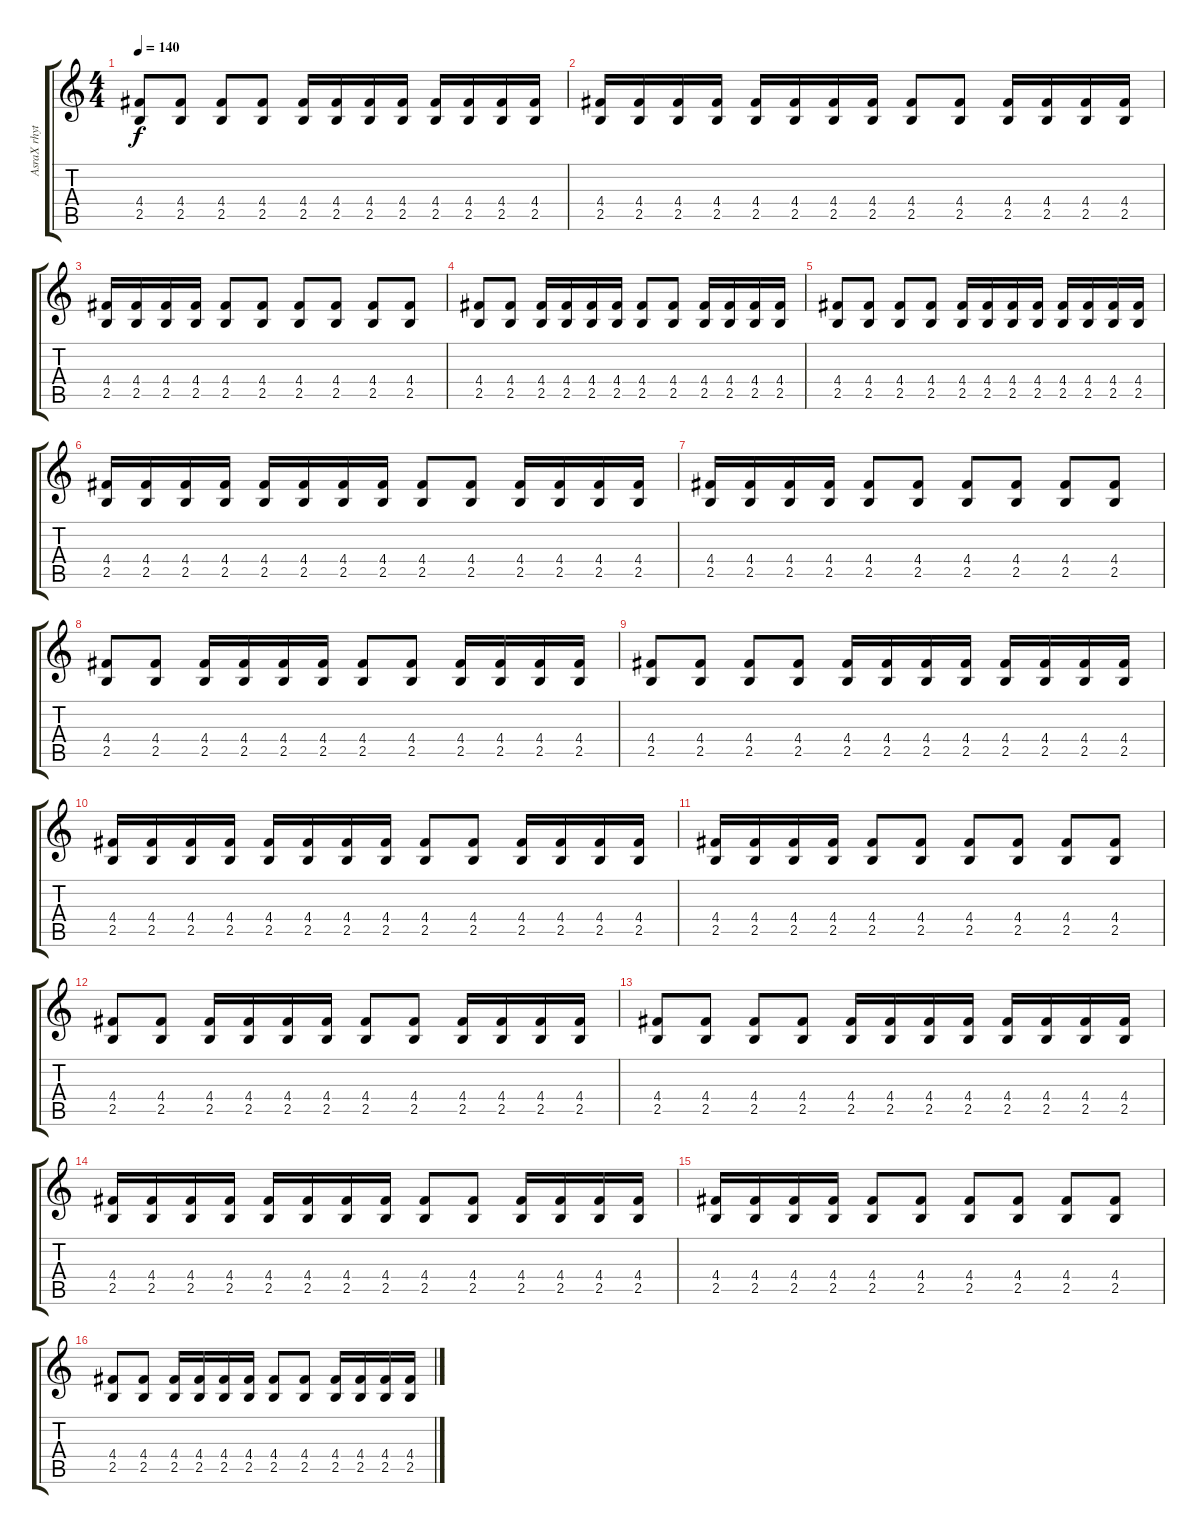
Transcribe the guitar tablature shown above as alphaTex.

\track ("AsraX rhytming" "AsraX rhyt") {instrument distortionguitar}
\staff {score tabs}
\tuning (E4 B3 G3 D3 A2 E2) {hide}
\ts (4 4)
\tempo 140
\clef g2
\ks c
(4.4 2.5).8{dy f} (4.4 2.5).8 (4.4 2.5).8 (4.4 2.5).8 (4.4 2.5).16 (4.4 2.5).16 (4.4 2.5).16 (4.4 2.5).16 (4.4 2.5).16 (4.4 2.5).16 (4.4 2.5).16 (4.4 2.5).16 |
(4.4 2.5).16 (4.4 2.5).16 (4.4 2.5).16 (4.4 2.5).16 (4.4 2.5).16 (4.4 2.5).16 (4.4 2.5).16 (4.4 2.5).16 (4.4 2.5).8 (4.4 2.5).8 (4.4 2.5).16 (4.4 2.5).16 (4.4 2.5).16 (4.4 2.5).16 |
(4.4 2.5).16 (4.4 2.5).16 (4.4 2.5).16 (4.4 2.5).16 (4.4 2.5).8 (4.4 2.5).8 (4.4 2.5).8 (4.4 2.5).8 (4.4 2.5).8 (4.4 2.5).8 |
(4.4 2.5).8 (4.4 2.5).8 (4.4 2.5).16 (4.4 2.5).16 (4.4 2.5).16 (4.4 2.5).16 (4.4 2.5).8 (4.4 2.5).8 (4.4 2.5).16 (4.4 2.5).16 (4.4 2.5).16 (4.4 2.5).16 |
(4.4 2.5).8 (4.4 2.5).8 (4.4 2.5).8 (4.4 2.5).8 (4.4 2.5).16 (4.4 2.5).16 (4.4 2.5).16 (4.4 2.5).16 (4.4 2.5).16 (4.4 2.5).16 (4.4 2.5).16 (4.4 2.5).16 |
(4.4 2.5).16 (4.4 2.5).16 (4.4 2.5).16 (4.4 2.5).16 (4.4 2.5).16 (4.4 2.5).16 (4.4 2.5).16 (4.4 2.5).16 (4.4 2.5).8 (4.4 2.5).8 (4.4 2.5).16 (4.4 2.5).16 (4.4 2.5).16 (4.4 2.5).16 |
(4.4 2.5).16 (4.4 2.5).16 (4.4 2.5).16 (4.4 2.5).16 (4.4 2.5).8 (4.4 2.5).8 (4.4 2.5).8 (4.4 2.5).8 (4.4 2.5).8 (4.4 2.5).8 |
(4.4 2.5).8 (4.4 2.5).8 (4.4 2.5).16 (4.4 2.5).16 (4.4 2.5).16 (4.4 2.5).16 (4.4 2.5).8 (4.4 2.5).8 (4.4 2.5).16 (4.4 2.5).16 (4.4 2.5).16 (4.4 2.5).16 |
(4.4 2.5).8 (4.4 2.5).8 (4.4 2.5).8 (4.4 2.5).8 (4.4 2.5).16 (4.4 2.5).16 (4.4 2.5).16 (4.4 2.5).16 (4.4 2.5).16 (4.4 2.5).16 (4.4 2.5).16 (4.4 2.5).16 |
(4.4 2.5).16 (4.4 2.5).16 (4.4 2.5).16 (4.4 2.5).16 (4.4 2.5).16 (4.4 2.5).16 (4.4 2.5).16 (4.4 2.5).16 (4.4 2.5).8 (4.4 2.5).8 (4.4 2.5).16 (4.4 2.5).16 (4.4 2.5).16 (4.4 2.5).16 |
(4.4 2.5).16 (4.4 2.5).16 (4.4 2.5).16 (4.4 2.5).16 (4.4 2.5).8 (4.4 2.5).8 (4.4 2.5).8 (4.4 2.5).8 (4.4 2.5).8 (4.4 2.5).8 |
(4.4 2.5).8 (4.4 2.5).8 (4.4 2.5).16 (4.4 2.5).16 (4.4 2.5).16 (4.4 2.5).16 (4.4 2.5).8 (4.4 2.5).8 (4.4 2.5).16 (4.4 2.5).16 (4.4 2.5).16 (4.4 2.5).16 |
(4.4 2.5).8 (4.4 2.5).8 (4.4 2.5).8 (4.4 2.5).8 (4.4 2.5).16 (4.4 2.5).16 (4.4 2.5).16 (4.4 2.5).16 (4.4 2.5).16 (4.4 2.5).16 (4.4 2.5).16 (4.4 2.5).16 |
(4.4 2.5).16 (4.4 2.5).16 (4.4 2.5).16 (4.4 2.5).16 (4.4 2.5).16 (4.4 2.5).16 (4.4 2.5).16 (4.4 2.5).16 (4.4 2.5).8 (4.4 2.5).8 (4.4 2.5).16 (4.4 2.5).16 (4.4 2.5).16 (4.4 2.5).16 |
(4.4 2.5).16 (4.4 2.5).16 (4.4 2.5).16 (4.4 2.5).16 (4.4 2.5).8 (4.4 2.5).8 (4.4 2.5).8 (4.4 2.5).8 (4.4 2.5).8 (4.4 2.5).8 |
(4.4 2.5).8 (4.4 2.5).8 (4.4 2.5).16 (4.4 2.5).16 (4.4 2.5).16 (4.4 2.5).16 (4.4 2.5).8 (4.4 2.5).8 (4.4 2.5).16 (4.4 2.5).16 (4.4 2.5).16 (4.4 2.5).16
